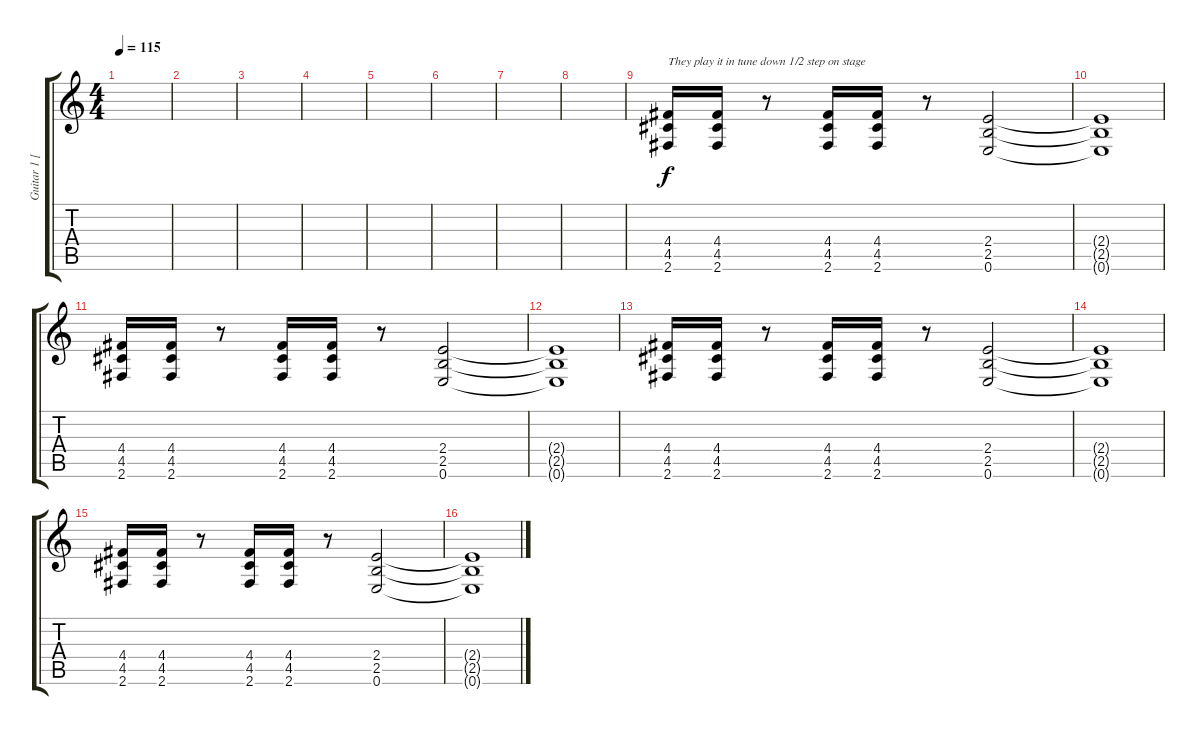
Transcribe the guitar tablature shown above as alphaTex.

\track ("Guitar 1 [James]" "Guitar 1 [") {instrument distortionguitar}
\staff {score tabs}
\tuning (E4 B3 G3 D3 A2 E2) {hide}
\ts (4 4)
\tempo 115
\clef g2
\ks c
|
|
|
|
|
|
|
|
(4.4 4.5 2.6).16{txt "They play it in tune down 1/2 step on stage"} (4.4 4.5 2.6).16 r.8 (4.4 4.5 2.6).16 (4.4 4.5 2.6).16 r.8 (2.4 2.5 0.6).2 |
(2.4{t} 2.5{t} 0.6{t}).1 |
(4.4 4.5 2.6).16 (4.4 4.5 2.6).16 r.8 (4.4 4.5 2.6).16 (4.4 4.5 2.6).16 r.8 (2.4 2.5 0.6).2 |
(2.4{t} 2.5{t} 0.6{t}).1 |
(4.4 4.5 2.6).16 (4.4 4.5 2.6).16 r.8 (4.4 4.5 2.6).16 (4.4 4.5 2.6).16 r.8 (2.4 2.5 0.6).2 |
(2.4{t} 2.5{t} 0.6{t}).1 |
(4.4 4.5 2.6).16 (4.4 4.5 2.6).16 r.8 (4.4 4.5 2.6).16 (4.4 4.5 2.6).16 r.8 (2.4 2.5 0.6).2 |
(2.4{t} 2.5{t} 0.6{t}).1
